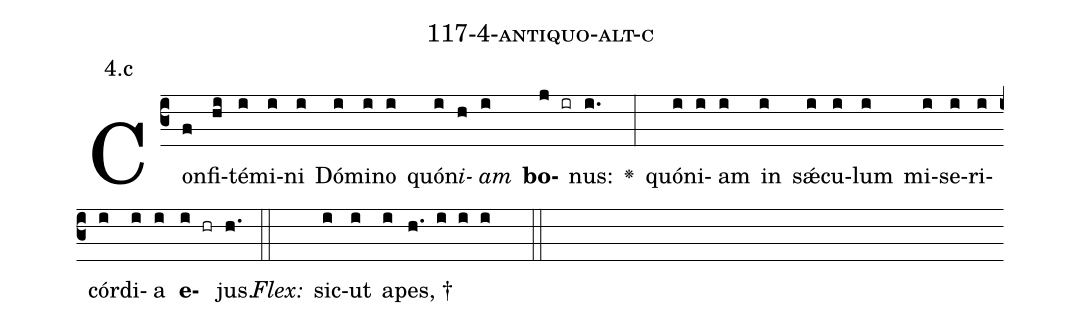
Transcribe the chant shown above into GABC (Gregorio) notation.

name: 117-4-antiquo-alt-c;
annotation: 4.c;
%%
(c3)Con(f)fi(hi)té(i)mi(i)ni(i) Dó(i)mi(i)no(i) quón(i)<i>i</i>(h)<i>am</i>(i) <b>bo</b>(j ir)nus:(i.) <v>\greheightstar</v>(:) quón(i)i(i)am(i) in(i) sǽ(i)cu(i)lum(i) mi(i)se(i)ri(i)cór(i)di(i)a(i) <b>e</b>(i hr)jus.(h.) (::)
<i>Flex:</i>()  sic(i)ut(i) a(i)pes, †(h. i i i  ::)

%E(i) u(i) o(i) u(i) a(i) e.(h.) (::)
